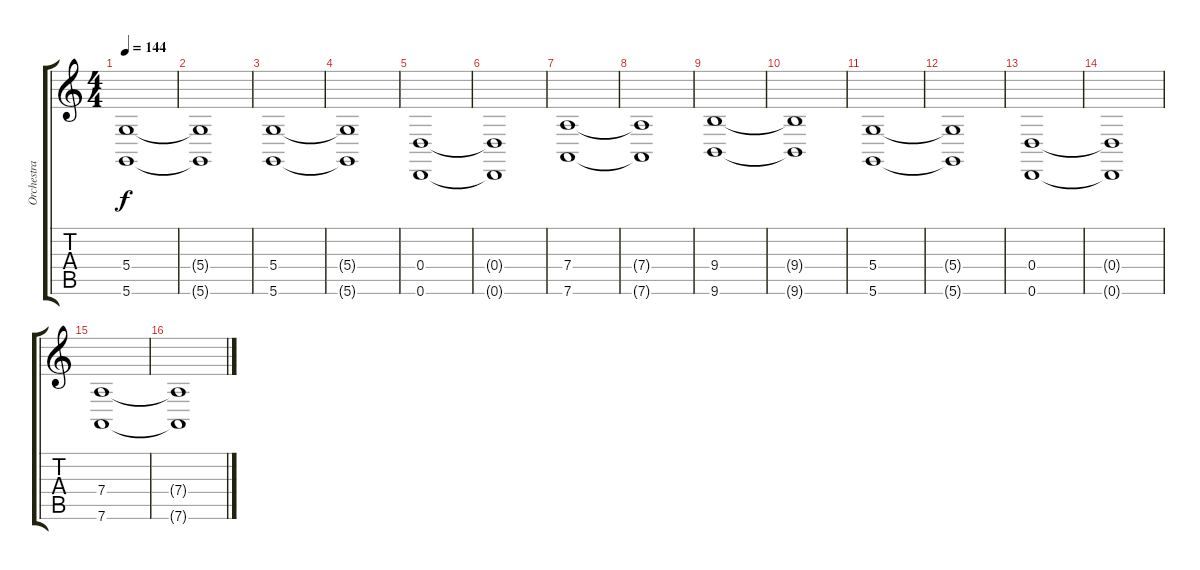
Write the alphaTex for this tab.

\track ("Orchestra 1" "Orchestra ") {instrument stringensemble1}
\staff {score tabs}
\tuning (E4 B3 G3 D3 A2 D2) {hide}
\ts (4 4)
\tempo 144
\clef g2
\ks c
(5.4 5.6).1{dy f} |
(5.4{t} 5.6{t}).1 |
(5.4 5.6).1 |
(5.4{t} 5.6{t}).1 |
(0.4 0.6).1 |
(0.4{t} 0.6{t}).1 |
(7.4 7.6).1 |
(7.4{t} 7.6{t}).1 |
(9.4 9.6).1 |
(9.4{t} 9.6{t}).1 |
(5.4 5.6).1 |
(5.4{t} 5.6{t}).1 |
(0.4 0.6).1 |
(0.4{t} 0.6{t}).1 |
(7.4 7.6).1 |
(7.4{t} 7.6{t}).1
